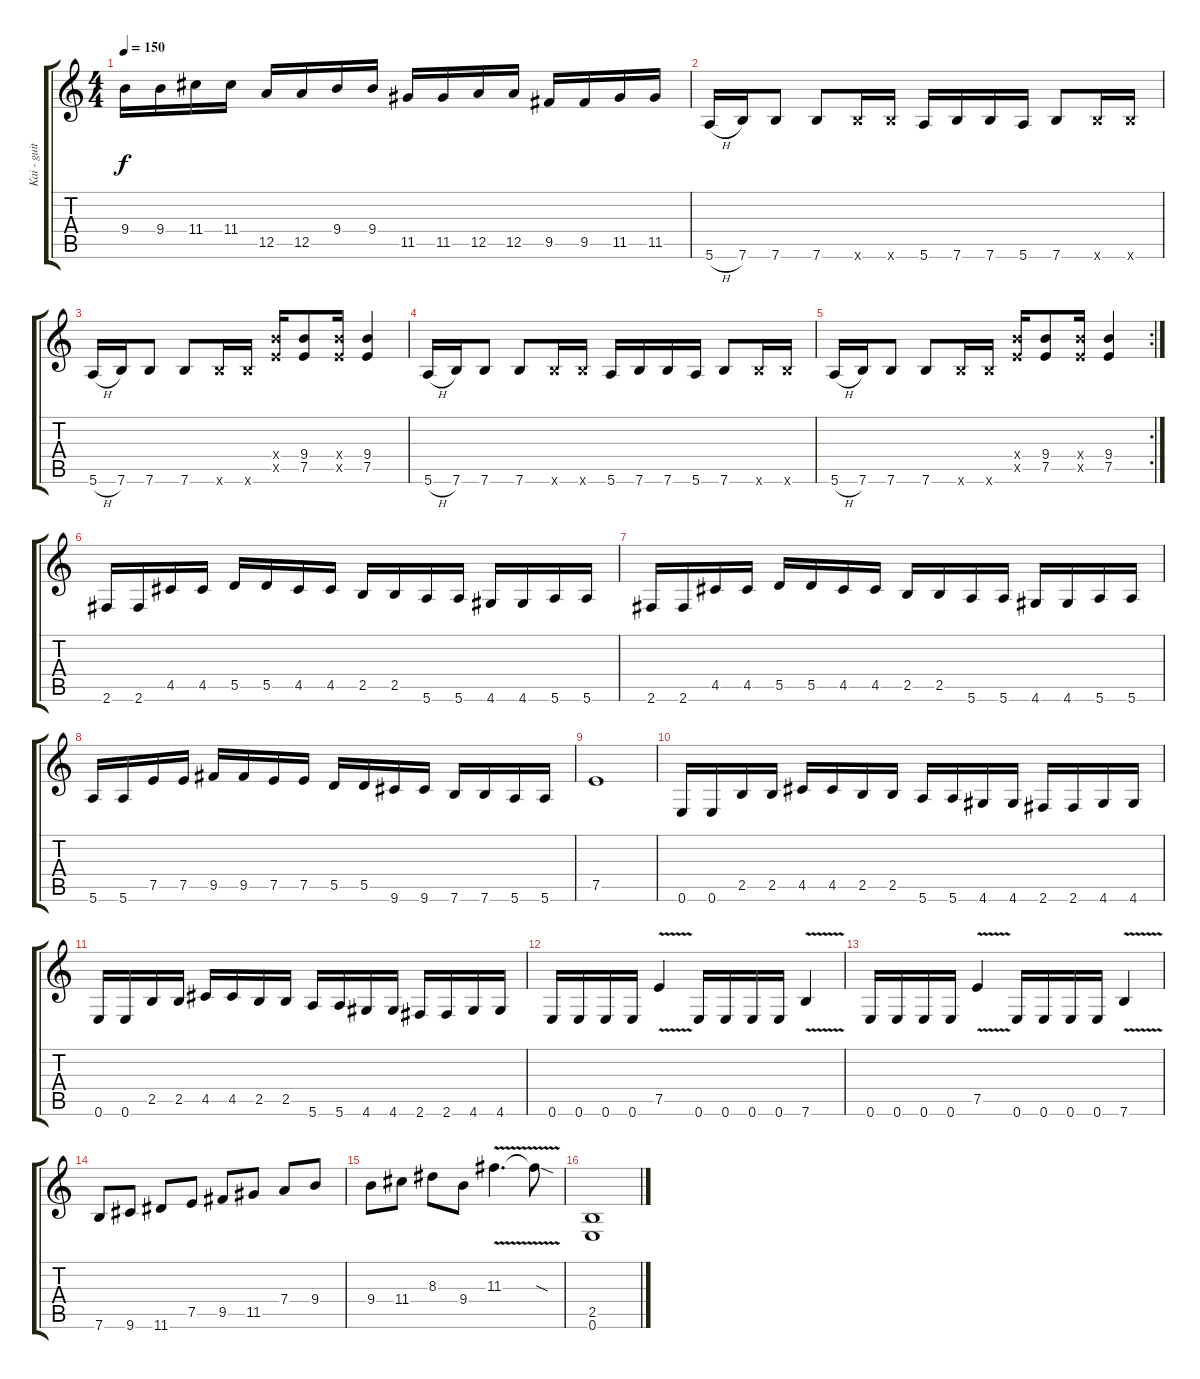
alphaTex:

\track ("Kai - guitare 1" "Kai - guit") {instrument distortionguitar}
\staff {score tabs}
\tuning (E4 B3 G3 D3 A2 E2) {hide}
\ts (4 4)
\tempo 150
\clef g2
\ks c
9.4.16{dy f} 9.4.16 11.4.16 11.4.16 12.5.16 12.5.16 9.4.16 9.4.16 11.5.16 11.5.16 12.5.16 12.5.16 9.5.16 9.5.16 11.5.16 11.5.16 |
5.6{h}.16 7.6.16 7.6.8 7.6.8 7.6{x}.16 7.6{x}.16 5.6.16 7.6.16 7.6.16 5.6.16 7.6.8 7.6{x}.16 7.6{x}.16 |
5.6{h}.16 7.6.16 7.6.8 7.6.8 7.6{x}.16 7.6{x}.16 (9.4{x} 7.5{x}).16 (9.4 7.5).8 (9.4{x} 7.5{x}).16 (9.4 7.5).4 |
5.6{h}.16 7.6.16 7.6.8 7.6.8 7.6{x}.16 7.6{x}.16 5.6.16 7.6.16 7.6.16 5.6.16 7.6.8 7.6{x}.16 7.6{x}.16 |
\rc 2
5.6{h}.16 7.6.16 7.6.8 7.6.8 7.6{x}.16 7.6{x}.16 (9.4{x} 7.5{x}).16 (9.4 7.5).8 (9.4{x} 7.5{x}).16 (9.4 7.5).4 |
2.6.16 2.6.16 4.5.16 4.5.16 5.5.16 5.5.16 4.5.16 4.5.16 2.5.16 2.5.16 5.6.16 5.6.16 4.6.16 4.6.16 5.6.16 5.6.16 |
2.6.16 2.6.16 4.5.16 4.5.16 5.5.16 5.5.16 4.5.16 4.5.16 2.5.16 2.5.16 5.6.16 5.6.16 4.6.16 4.6.16 5.6.16 5.6.16 |
5.6.16 5.6.16 7.5.16 7.5.16 9.5.16 9.5.16 7.5.16 7.5.16 5.5.16 5.5.16 9.6.16 9.6.16 7.6.16 7.6.16 5.6.16 5.6.16 |
7.5.1 |
0.6.16 0.6.16 2.5.16 2.5.16 4.5.16 4.5.16 2.5.16 2.5.16 5.6.16 5.6.16 4.6.16 4.6.16 2.6.16 2.6.16 4.6.16 4.6.16 |
0.6.16 0.6.16 2.5.16 2.5.16 4.5.16 4.5.16 2.5.16 2.5.16 5.6.16 5.6.16 4.6.16 4.6.16 2.6.16 2.6.16 4.6.16 4.6.16 |
0.6.16 0.6.16 0.6.16 0.6.16 7.5{v}.4 0.6.16 0.6.16 0.6.16 0.6.16 7.6{v}.4 |
0.6.16 0.6.16 0.6.16 0.6.16 7.5{v}.4 0.6.16 0.6.16 0.6.16 0.6.16 7.6{v}.4 |
7.6.8 9.6.8 11.6.8 7.5.8 9.5.8 11.5.8 7.4.8 9.4.8 |
9.4.8 11.4.8 8.3.8 9.4.8 11.3{v}.4{d} 11.3{sod t}.8 |
(2.5 0.6).1
